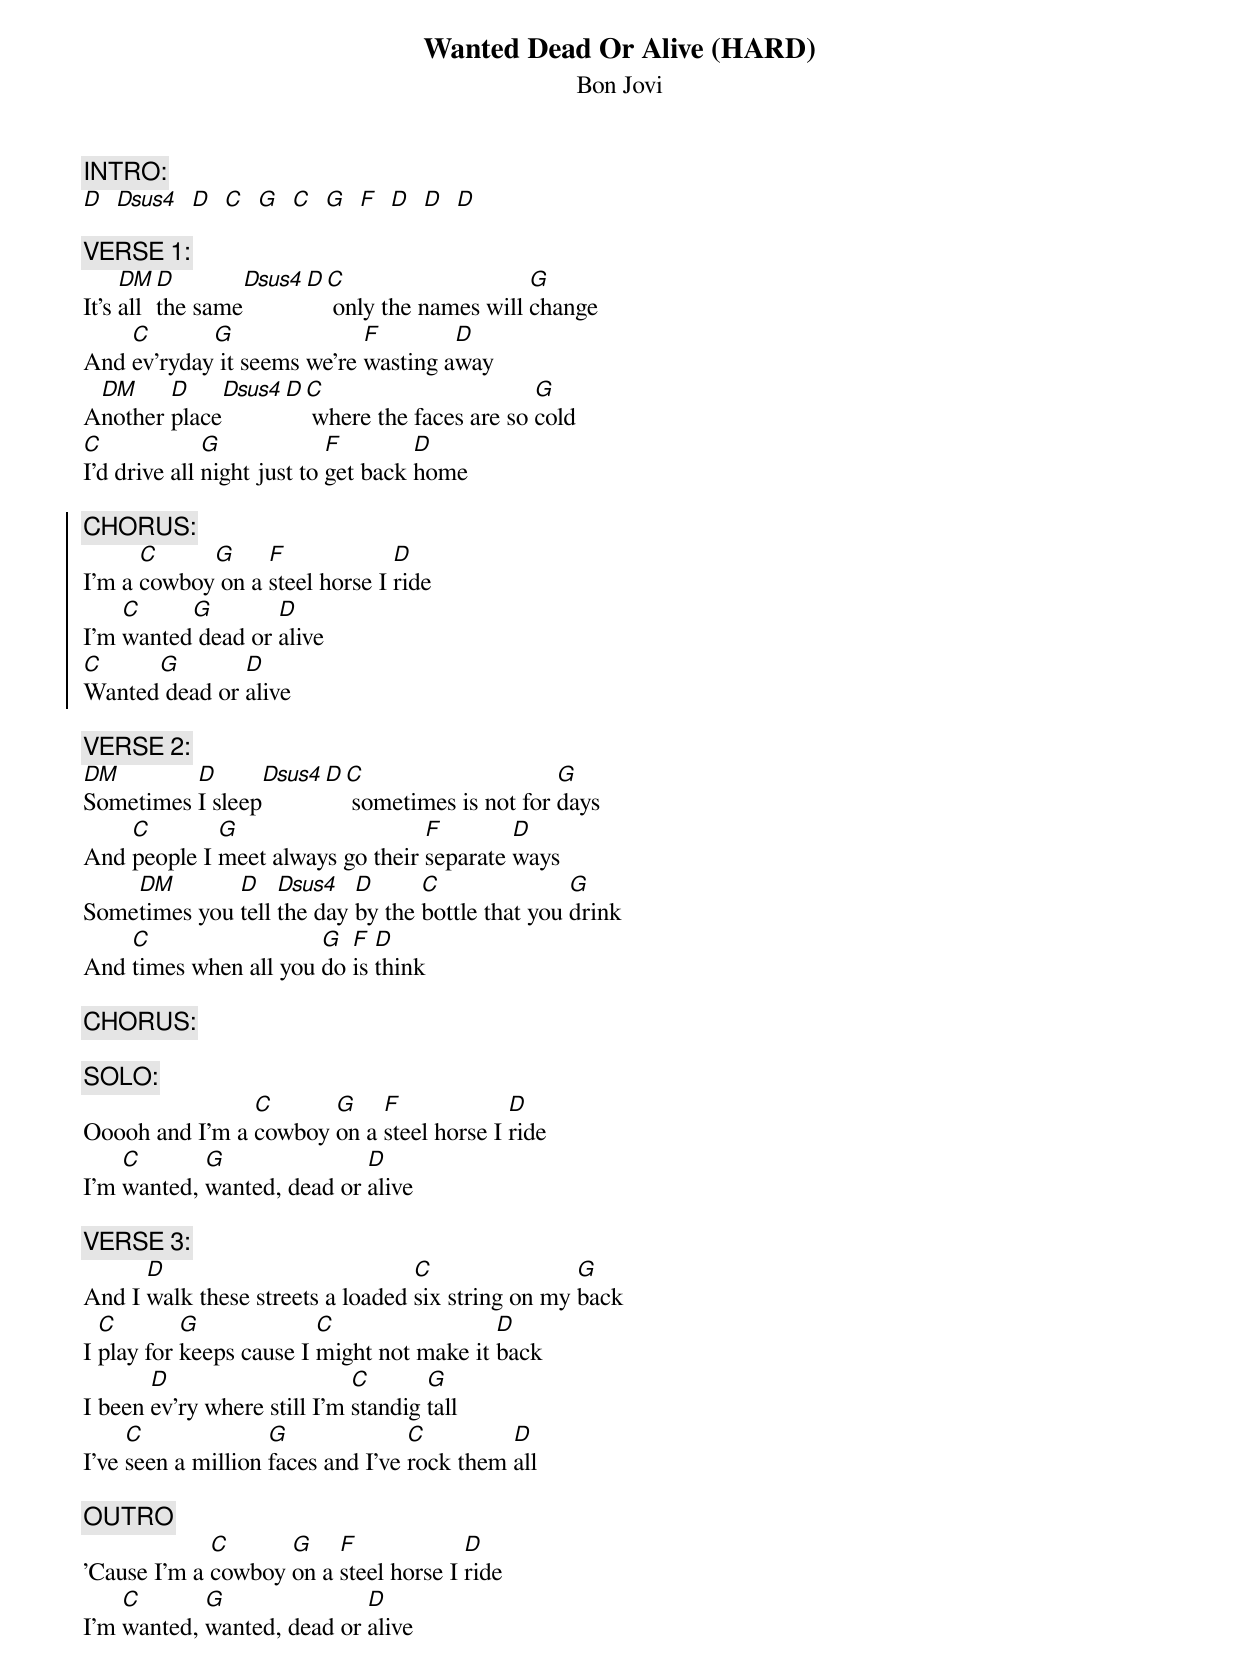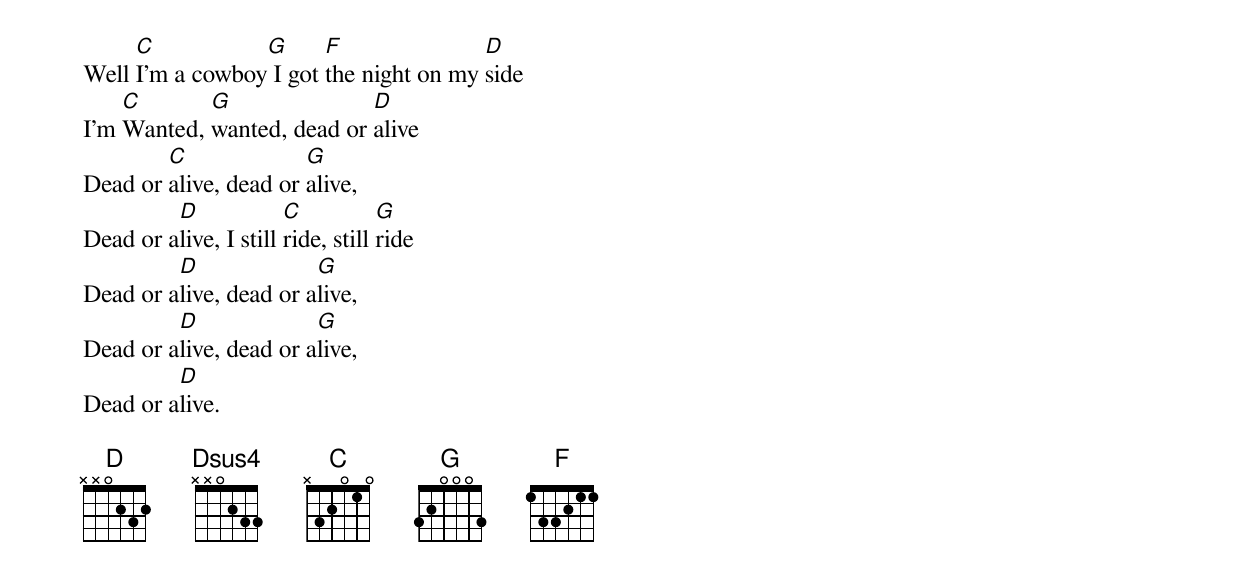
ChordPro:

{t:Wanted Dead Or Alive (HARD)}
{st:Bon Jovi}

{c:INTRO: }
[D]  [Dsus4]  [D]  [C]  [G]  [C]  [G]  [F]  [D]  [D]  [D]

{c:VERSE 1:}
It's [DM]all [D]the same[Dsus4][D][C] only the names will [G]change
And [C]ev'ryday[G] it seems we're [F]wasting a[D]way
A[DM]nother [D]place[Dsus4][D][C] where the faces are so [G]cold
[C]I'd drive all [G]night just to [F]get back [D]home

{soc}
{c:CHORUS:}
I'm a [C]cowboy[G] on a [F]steel horse I [D]ride
I'm [C]wanted[G] dead or [D]alive
[C]Wanted[G] dead or [D]alive
{eoc}

{c:VERSE 2:}
[DM]Sometimes [D]I sleep[Dsus4][D][C] sometimes is not for [G]days
And [C]people I [G]meet always go their [F]separate [D]ways
Some[DM]times you [D]tell [Dsus4]the day [D]by the [C]bottle that you [G]drink
And [C]times when all you [G]do [F]is [D]think

{c:CHORUS:}

{c:SOLO:}
{sob}
Ooooh and I'm a [C]cowboy [G]on a [F]steel horse I [D]ride
I'm [C]wanted, [G]wanted, dead or [D]alive
{eob}

{c:VERSE 3:}
And I [D]walk these streets a loaded [C]six string on my [G]back
I [C]play for [G]keeps cause I [C]might not make it [D]back
I been [D]ev'ry where still I'm [C]standig [G]tall
I've [C]seen a million [G]faces and I've [C]rock them [D]all

{c:OUTRO}
'Cause I'm a [C]cowboy [G]on a [F]steel horse I [D]ride
I'm [C]wanted, [G]wanted, dead or [D]alive
Well [C]I'm a cowboy[G] I got [F]the night on my [D]side
I'm [C]Wanted, [G]wanted, dead or [D]alive
Dead or [C]alive, dead or [G]alive,
Dead or a[D]live, I still [C]ride, still [G]ride
Dead or a[D]live, dead or a[G]live,
Dead or a[D]live, dead or a[G]live,
Dead or a[D]live.

{define: DM 0 1 3 2 0 0 X}
{define: D 0 2 3 2 0 X X}
{define: Dsus4 0 3 3 2 0 X X}
{define: C 0 0 1 0 2 3 X}
{define: G 0 3 3 0 0 2 3}
{define: F 0 1 1 2 3 3 1}
